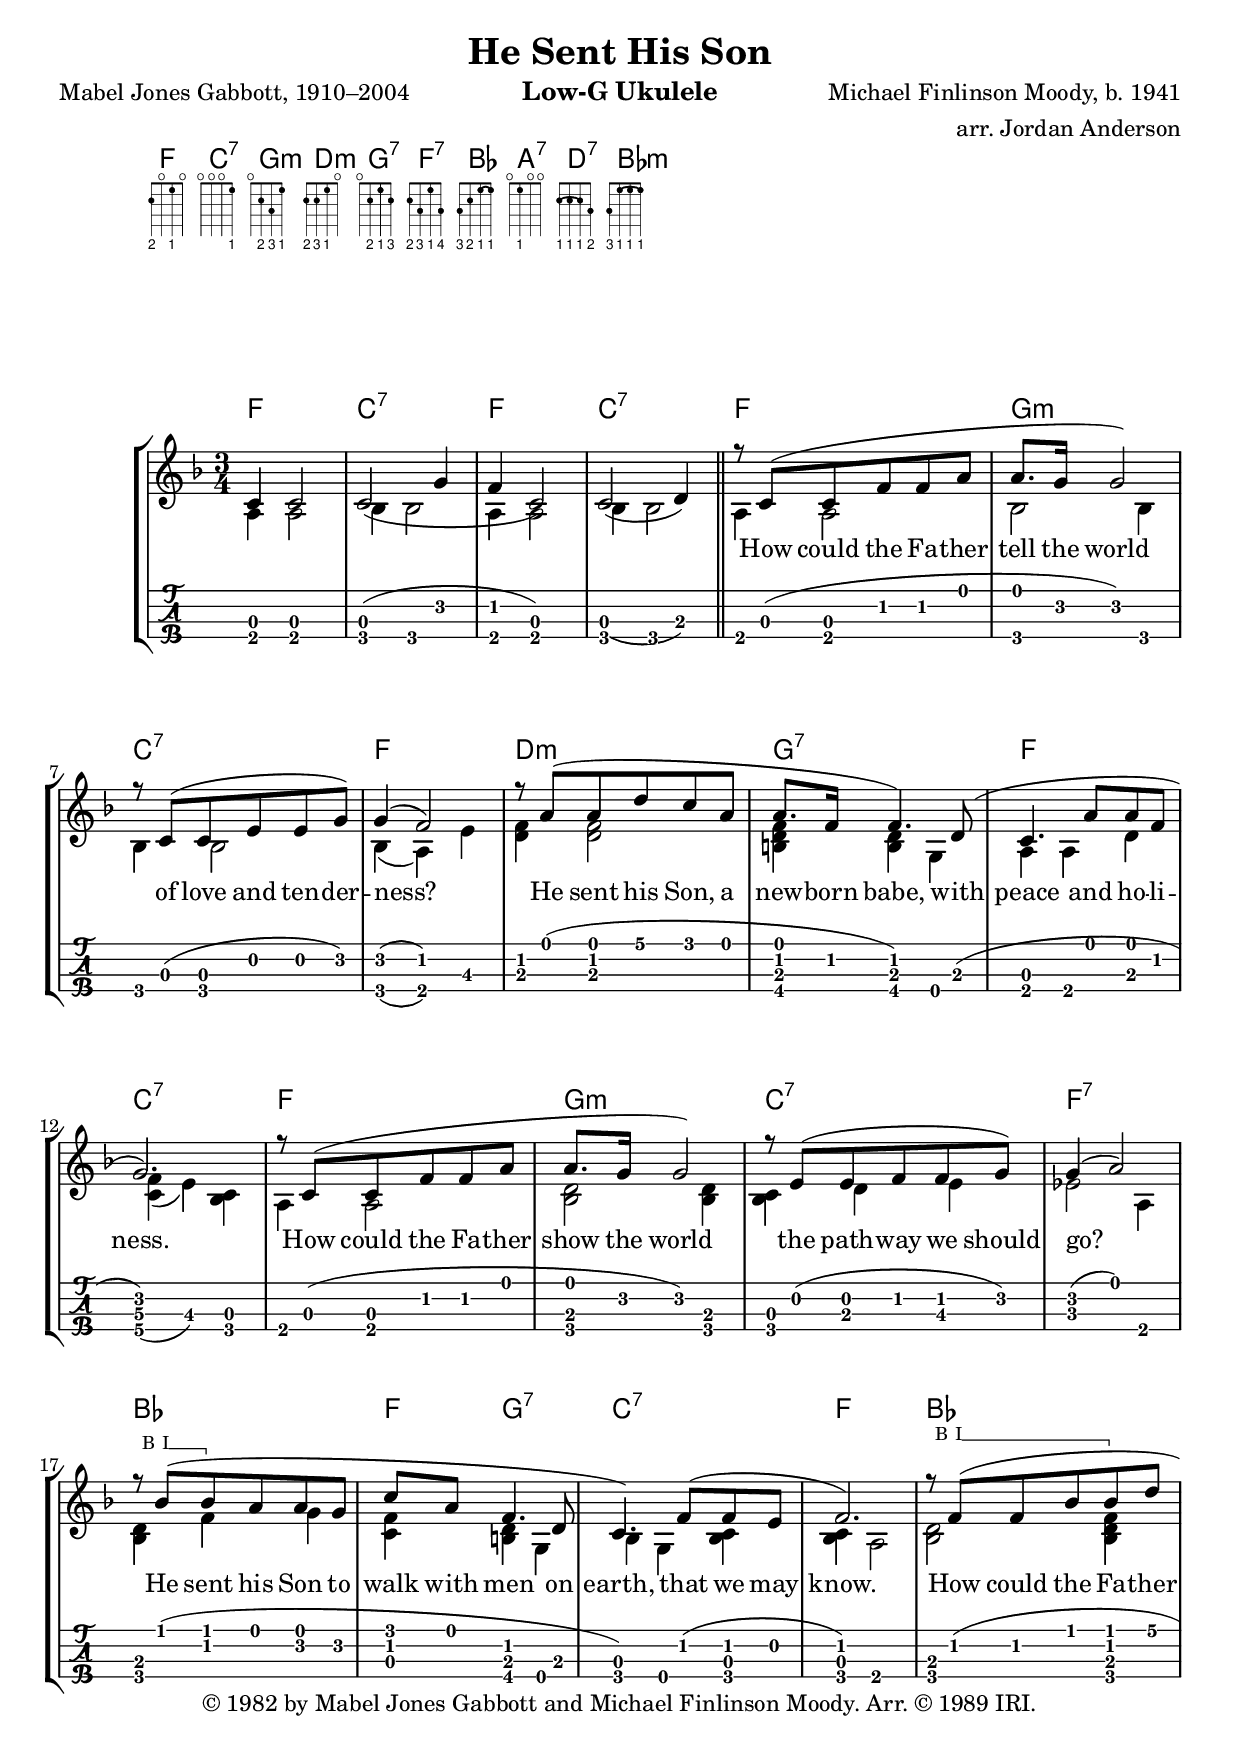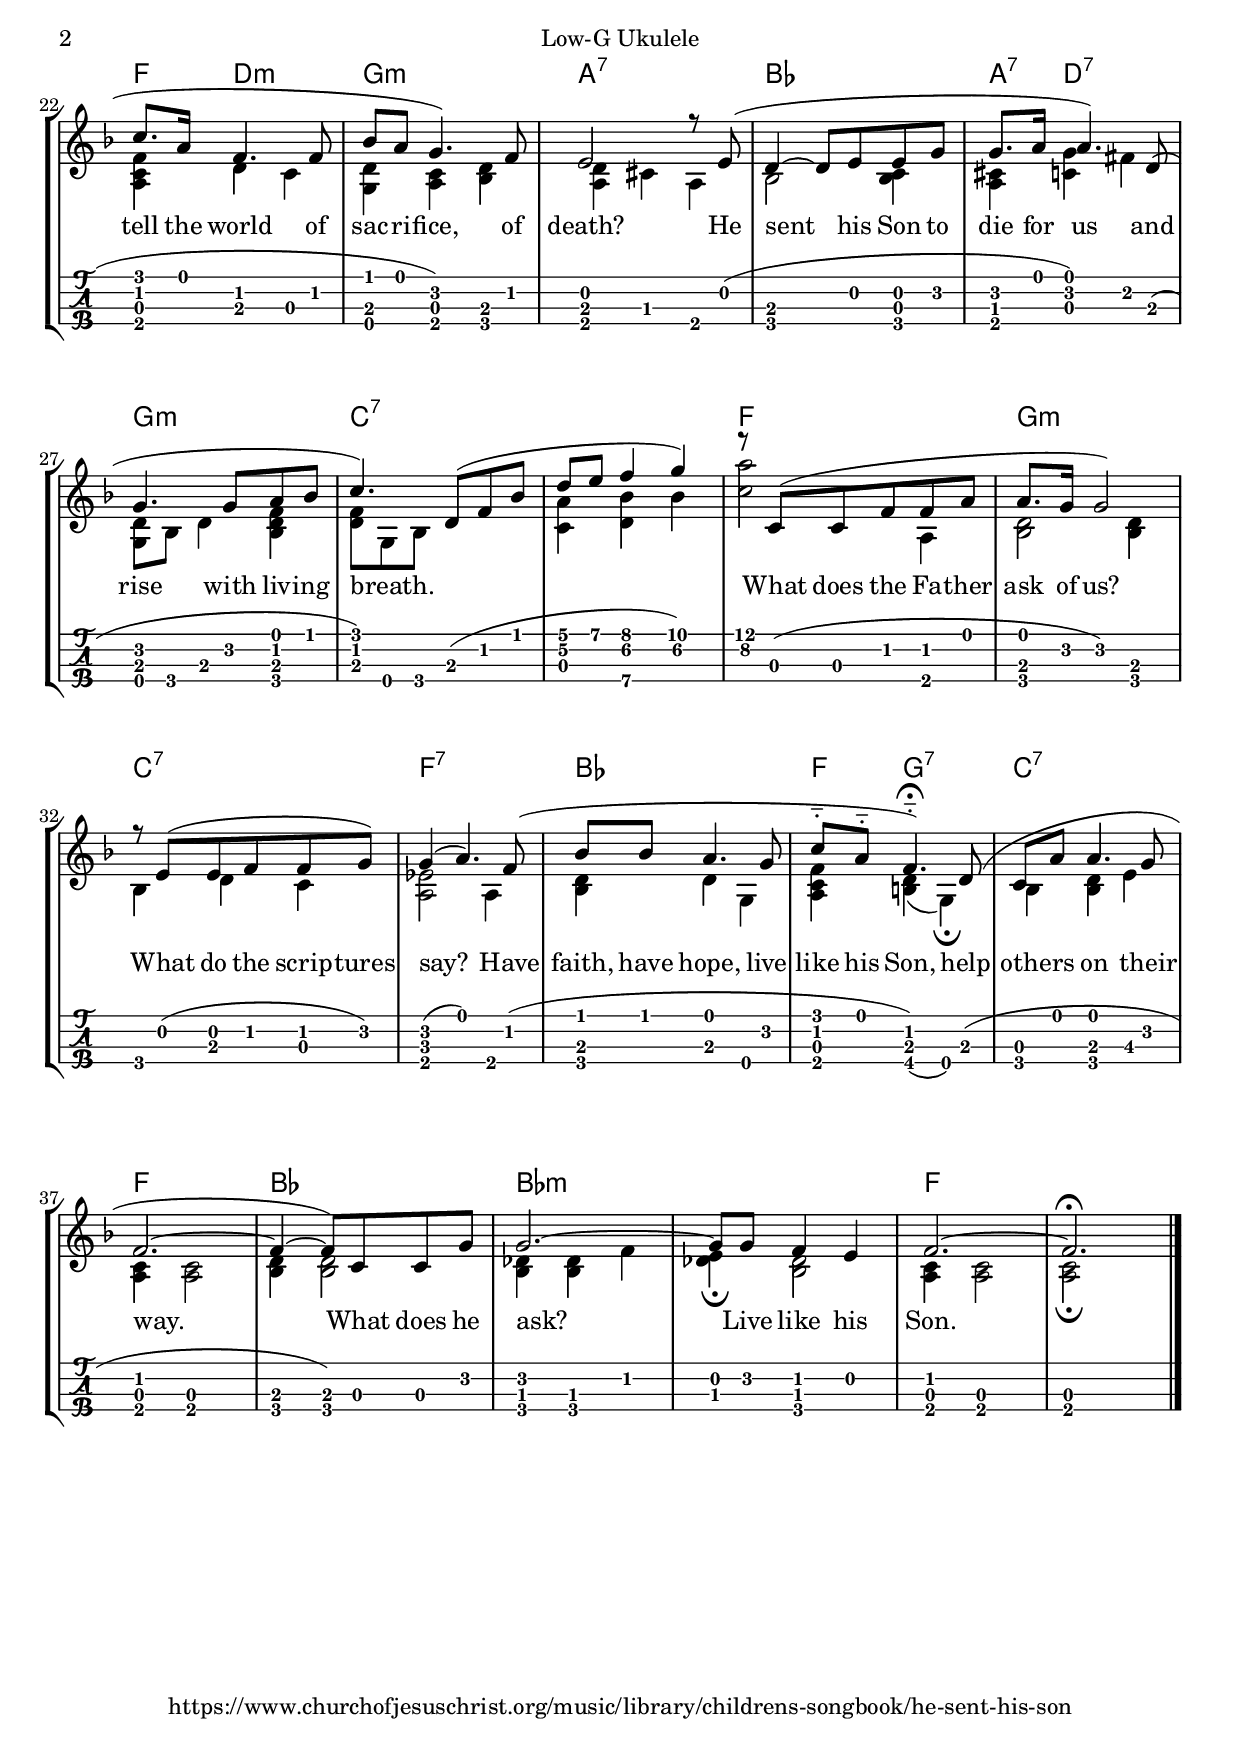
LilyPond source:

\version "2.20.0"
\version "2.18.2"
\language "english"
\include "../../lib/barre.ily"
\include "predefined-ukulele-fretboards.ly"

\header {
    title = "He Sent His Son"
    poet = "Mabel Jones Gabbott, 1910–2004"
    composer = "Michael Finlinson Moody, b. 1941"
    arranger = "arr. Jordan Anderson"
    % these appear at bottom of page
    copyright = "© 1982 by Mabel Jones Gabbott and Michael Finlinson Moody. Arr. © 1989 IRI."
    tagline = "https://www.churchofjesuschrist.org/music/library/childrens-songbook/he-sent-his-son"
  }

low-g-ukulele-tuning = \stringTuning <g c' e' a'>

% Chords

TopChords = {
  \chordmode {
    f c:7 g:m d:m g:7 f:7 bf a:7 d:7 bf:m
  }
}

StaffChords = \chordmode {
  f2. c:7 f c:7
  f g:m c:7 f d:m g:7 f c:7 f g:m c:7 f:7
  bf f4 g2:7 c2.:7 f
  bf f4 d2:m g2.:m a:7
  bf a4:7 d2:7 g2.:m c1.:7
  f2. g:m c:7 f:7 bf f4 g2:7 c2.:7 f2. bf bf1.:m f
}

% Main music
intro = {
  c'4 c'2 c' (g'4 f' c'2) c' (d'4) \bar "||"
}

melody = {
  \set melismaBusyProperties = #'()
  s2. s s s
  % How could the Fa -- ther tell the world
  r8 c' (c' f' f' a' a'8. g'16 g'2)
  % of love and ten -- der -- ness?_
  r8 c'8 (c' e' e' g') g'4 (f'2)
  % He sent his Son, a new -- born babe,
  r8 a' (a' d'' c'' a' a'8. f'16 f'4.)
  % with peace and ho -- li -- ness._
  d'8 (c'4. a'8 a' f' g'2.)
  % How could the Fa -- ther show the world
  r8 c' (c' f' f' a' a'8. g'16 g'2)
  % the path -- way we should go?_
  r8 e' (e' f' f' g') g'4 (a'2)
  % He sent his Son to walk with men
  r8 bf'8 (bf' a' a' g' c'' a' f'4.
  % on earth, that we may know._
  d'8 c'4.) f'8 (f'8 e'8 f'2.)
  % How could the Fa -- ther tell the world
  r8 f' (f' bf' bf' d'' c''8. a'16 f'4.
  % of sac -- ri -- fice, of death?
  f'8 bf'8 a' g'4.) f'8 e'2
  % He sent his Son to die for us
  r8 e'8 (d'4~ d'8 e' e' g' g'8. a'16 a'4.)
  % and rise with liv -- ing breath.
  d'8 (g'4. g'8 a' bf' c''4.)
  d'8 (f' bf' d'' e'' f''4 g'')
  % What does the Fa -- ther ask of us?
  r8 c' (c' f' f' a' a'8. g'16 g'2)
  % What do the scrip -- tures say?
  r8 e' (e' f' f' g') g'4 (a'4.)
  % Have faith, have hope,
  f'8 (bf' bf' a'4.
  % live like his Son,
  g'8 c''-_ a'-_ f'4.-_\fermata)
  % help oth -- ers on their way.
  d'8 (c' a' a'4. g'8 f'2.~ f'4~ f'8)
  % What does he ask?
  c' c' g' g'2.~ g'8
  % Live like his Son.
  g' f'4 e'4 f'2.~ f'2.\fermata

  \bar "|."
}
alto = {
  a4 a2 bf4 bf2 a4 a2 bf4 bf2
  % How could the Fa -- ther tell the world
  a4 a2 bf2 bf4
  % of love and ten -- der -- ness?_
  bf4 bf2 bf4 (a4) e'\3
  % He sent his Son, a new -- born babe,
  <f' d'>4  <f' d'>2 <f' d' b>4 <d' b> g
  % with peace and ho -- li -- ness._
  a4 a4 d'4 <f'\3 c'\4> (e'\3) <c' bf>
  % How could the Fa -- ther show the world
  a4 a2 <d' bf>2 <d' bf>4
  % the path -- way we should go?_
  <c' bf>4 d' e'\3 ef'2 a4
  % He sent his Son to walk with men
  \fbarre #"I" { <d' bf>4 f' } g' <f' c'> <d' b> g
  % on earth, that we may know._
  bf g <c' bf> <c' bf> a2
  % How could the Fa -- ther tell the world
  \fbarre #"I" { <d' bf>2  <f' d' bf>4 } <f' c' a> d' c'
  % of sac -- ri -- fice, of death?
  <d' g> <c' a> <d' bf> <d' a> cs' a
  % He sent his Son to die for us
  bf2 <bf c'>4 <cs' a> <g' c'> fs'
  % and rise with liv -- ing breath.
  <d' g>8 bf d'4 <f' d' bf> <f' d'>8 g bf
  s4. <a'\2 c'\3>4 <bf'\2 d'\4> bf'\2
  % What does the Fa -- ther ask of us?
  <a'' c''>2 a4 <d' bf>2 <d' bf>4
  % What do the scrip -- tures say?
  bf d' c' <ef' a>2 a4
  % Have faith, have hope,
  <d' bf> d' g
  % live like his Son,
  <f' c' a> <d' b> (g_\fermata)
  % help oth -- ers on their way.
  bf <d' bf> e'\3 <c' a> <c' a>2
  % What does he ask?
  <d' bf>4 <d' bf>2 <df' bf>4 <df' bf> f' <e' df'>\fermata
  % Live like his Son.
  <df' bf>2 <c' a>4 <c' a>2 <c' a>2\fermata

}

verseOne = \lyricmode {
  How could the Fa -- ther tell the world of love and ten -- der -- ness? _
  He sent his Son, a new -- born babe, with peace and ho -- li -- ness.
  How could the Fa -- ther show the world the path -- way we should go? _
  He sent his Son to walk with men on earth, that we may know.
  How could the Fa -- ther tell the world of sac -- ri -- fice, of death?
  He sent _ his Son to die for us and rise with liv -- ing breath.
  _ _ _ _ _ _ _
  What does the Fa -- ther ask of us? What do the scrip -- tures say? _
  Have faith, have hope, live like his Son, help oth -- ers on their way. _ _
  What does he ask? _ Live like his Son.
}

\header {
      instrument = "Low-G Ukulele"
}

\score {
  <<
    \new ChordNames {
      \TopChords
    }
    \new FretBoards {
      \set Staff.stringTunings = #ukulele-tuning
      \TopChords
    }
  >>
}

\score {
  \layout { \omit Voice.StringNumber }
  \midi {\tempo 4 = 80}
  <<
    \new ChordNames \StaffChords
    \new StaffGroup <<
      \new Staff <<
        \time 3/4
        \clef treble
        \key f \major
        \set Staff.midiInstrument = "acoustic guitar (nylon)"
        \new Voice { \intro }
        \new Voice = "melodyVoice" { \voiceOne \melody }
        \new Voice { \voiceTwo \alto }
        \new Lyrics \lyricsto "melodyVoice" \verseOne
      >>

      \new TabStaff <<
        \set TabStaff.stringTunings = #low-g-ukulele-tuning
        \absolute <<
          \new TabVoice { \intro }
          \new TabVoice { \voiceOne \melody }
          \new TabVoice { \voiceTwo \alto }
        >>
      >>
    >>
  >>
}
